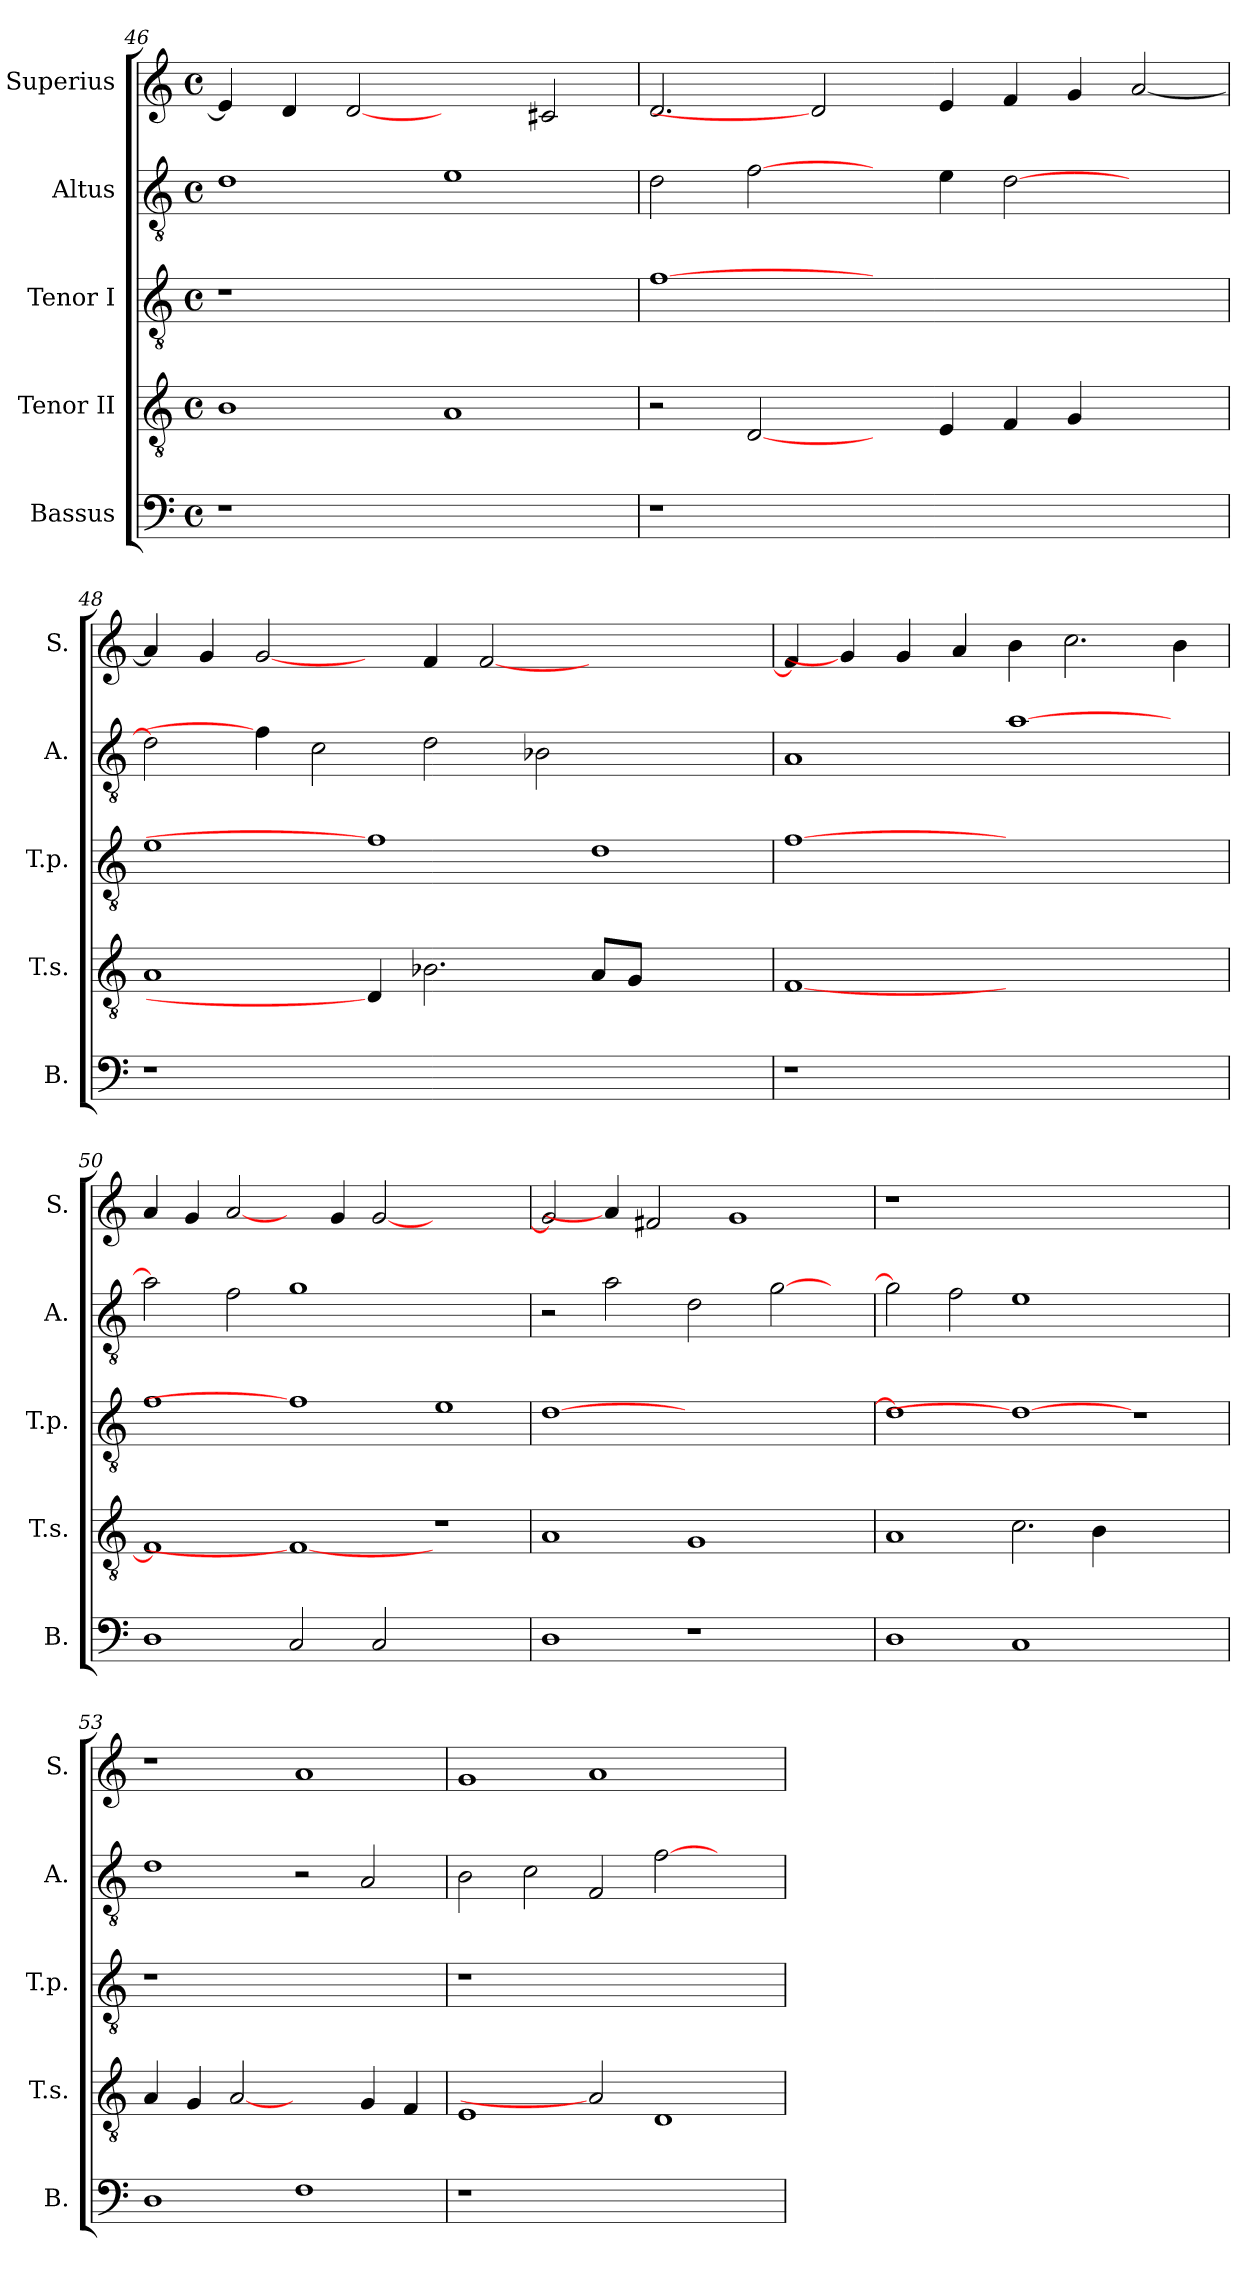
**kern	**kern	**kern	**kern	**kern
*part5	*part4	*part3	*part2	*part1
*staff5	*staff4	*staff3	*staff2	*staff1
*I"Bassus	*I"Tenor II	*I"Tenor I	*I"Altus	*I"Superius
*I'B.	*I'T.s.	*I'T.p.	*I'A.	*I'S.
*clefF4	*clefGv2	*clefGv2	*clefGv2	*clefG2
*	*ITrd7c12	*ITrd7c12	*ITrd7c12	*
*k[]	*k[]	*k[]	*k[]	*k[]
*C:	*C:	*C:	*C:	*C:
*M4/4	*M4/4	*M4/4	*M4/4	*M4/4
*met(c)	*met(c)	*met(c)	*met(c)	*met(c)
=46	=46	=46	=46	=46
!LO:N:vis=1	!	!LO:N:vis=1	!	!
1r	1BBi	1r	1Di	4ei/]
.	.	.	.	4di/
.	.	.	.	[2di
1ryy	1AAi	1ryy	1Ei	2ryy
.	.	.	.	2c#Xi/
!!LO:LB:g=z
=47	=47	=47	=47	=47
!LO:N:vis=1	!	!	!	!
1r	2r	[1Fi	2Di\	2.di/
.	[2DDi/	.	[2Fi\	.
.	.	.	.	2di]
1.ryy	4ryy	1.ryy	4ryy	.
.	4EEi/	.	4Ei\	4ei/
.	4FFi/	.	[>2Di\	4fi/
.	4GGi/	.	.	4gi/
.	2ryy	.	2ryy	[<2ai/
=48	=48	=48	=48	=48
!LO:N:vis=1	!	!	!	!
1r	1AAi	1Ei	2Di\]	4ai/]
.	.	.	.	4gi/
.	.	.	4Fi\]	[2gi/
.	.	.	2Ci\	.
0ryy	4DDi/]	1Fi]	.	4ryy
.	2.BB-Xi\	.	2Di\	4fi/
.	.	.	.	[<2fi/
.	.	.	2BB-Xi\	.
.	8AAi/L	1Di	.	1ryy
.	8GGi/J	.	.	.
.	2.ryy	.	2.ryy	.
=49	=49	=49	=49	=49
!LO:N:vis=1	!	!	!	!
1r	[<1FFi	[1Fi	1AAi	4fi/]
.	.	.	.	4gi/]
.	.	.	.	4gi/
.	.	.	.	4ai/
1ryy	1ryy	1ryy	[>1Ai	4bi\
.	.	.	.	2.cci\
4ryy	4ryy	4ryy	4ryy	4bi\
=50	=50	=50	=50	=50
1Di	1FFi]	1Fi	2Ai\]	4ai/
.	.	.	.	4gi/
.	.	.	2Fi\	[2ai/
2Ci/	1FFi_	1Fi]	1Gi	4ryy
.	.	.	.	4gi/
2Ci/	.	.	.	[<2gi/
1ryy	1r	1Ei	1ryy	1ryy
!!LO:PB:g=z
=51	=51	=51	=51	=51
1Di	1AAi	[>1Di	2r	2gi/]
.	.	.	2Ai\	4ai/]
.	.	.	.	2f#Xi/
1r	1GGi	1ryy	2Di\	.
.	.	.	.	1gi
.	.	.	[>2Gi\	.
4ryy	4ryy	4ryy	4ryy	.
=52	=52	=52	=52	=52
!	!	!	!	!LO:N:vis=1
1Di	1AAi	1Di]	2Gi\]	1r
.	.	.	2Fi\	.
1Ci	2.Ci\	1Di_	1Ei	0ryy
.	4BBi\	.	.	.
1ryy	1ryy	1r	1ryy	.
=53	=53	=53	=53	=53
!	!	!LO:N:vis=1	!	!
1Di	4AAi/	1r	1Di	1r
.	4GGi/	.	.	.
.	[2AAi	.	.	.
1Fi	2ryy	1ryy	2r	1ai
.	4GGi/	.	2AAi/	.
.	4FFi/	.	.	.
=54	=54	=54	=54	=54
!LO:N:vis=1	!	!LO:N:vis=1	!	!
1r	1EEi	1r	2BBi\	1gi
.	.	.	2Ci\	.
1.ryy	2AAi]	1.ryy	2FFi/	1ai
.	1DDi	.	[>2Fi\	.
.	.	.	2ryy	2ryy
=	=	=	=	=
*-	*-	*-	*-	*-
